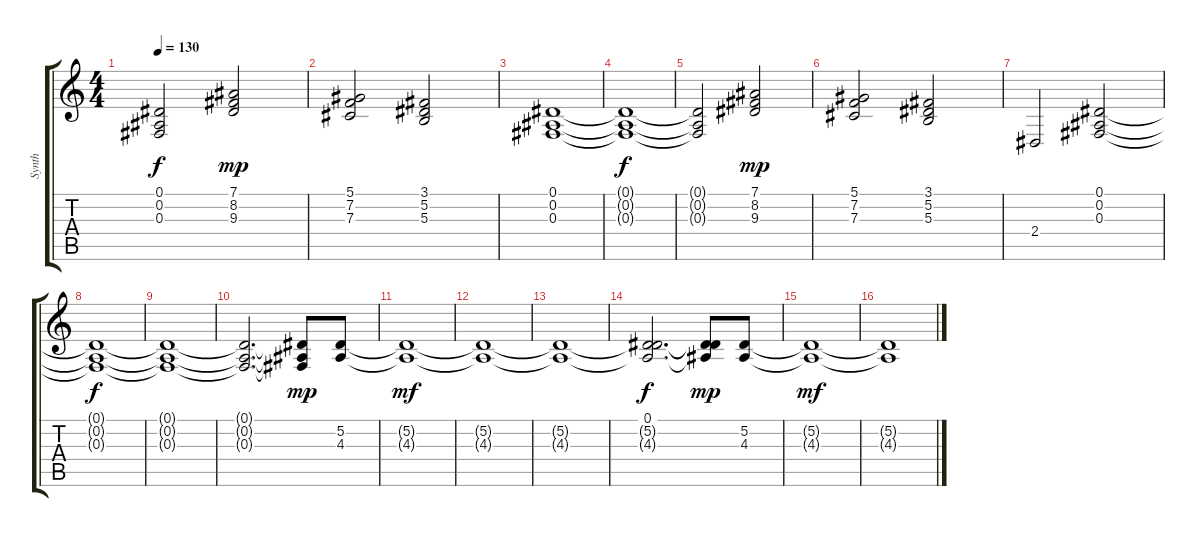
\track ("Synth" "Synth") {instrument stringensemble1}
\staff {score tabs}
\tuning (Eb4 Bb3 Gb3 Db3 Ab2 Eb2) {hide}
\ts (4 4)
\tempo 130
\clef g2
\ks c
(0.1{t} 0.2{t} 0.3{t}).2{dy f} (7.1 8.2 9.3).2{dy mp} |
(5.1 7.2 7.3).2 (3.1 5.2 5.3).2 |
(0.1 0.2 0.3).1 |
(0.1{t} 0.2{t} 0.3{t}).1{dy f} |
(0.1{t} 0.2{t} 0.3{t}).2 (7.1 8.2 9.3).2{dy mp} |
(5.1 7.2 7.3).2 (3.1 5.2 5.3).2 |
2.4.2 (0.1 0.2 0.3).2 |
(0.1{t} 0.2{t} 0.3{t}).1{dy f} |
(0.1{t} 0.2{t} 0.3{t}).1{volume 0} |
(0.1{t} 0.2{t} 0.3{t}).2{d} (0.1{t} 0.2{t} 0.3{t}).8{dy mp} (5.2 4.3).8{volume 16 instrument choiraahs} |
(5.2{t} 4.3{t}).1{dy mf} |
(5.2{t} 4.3{t}).1 |
(5.2{t} 4.3{t}).1 |
(0.1 5.2{t} 4.3{t}).2{d dy f} (0.1{t} 5.2{t} 4.3{t}).8{dy mp} (5.2 4.3).8 |
(5.2{t} 4.3{t}).1{dy mf} |
(5.2{t} 4.3{t}).1
